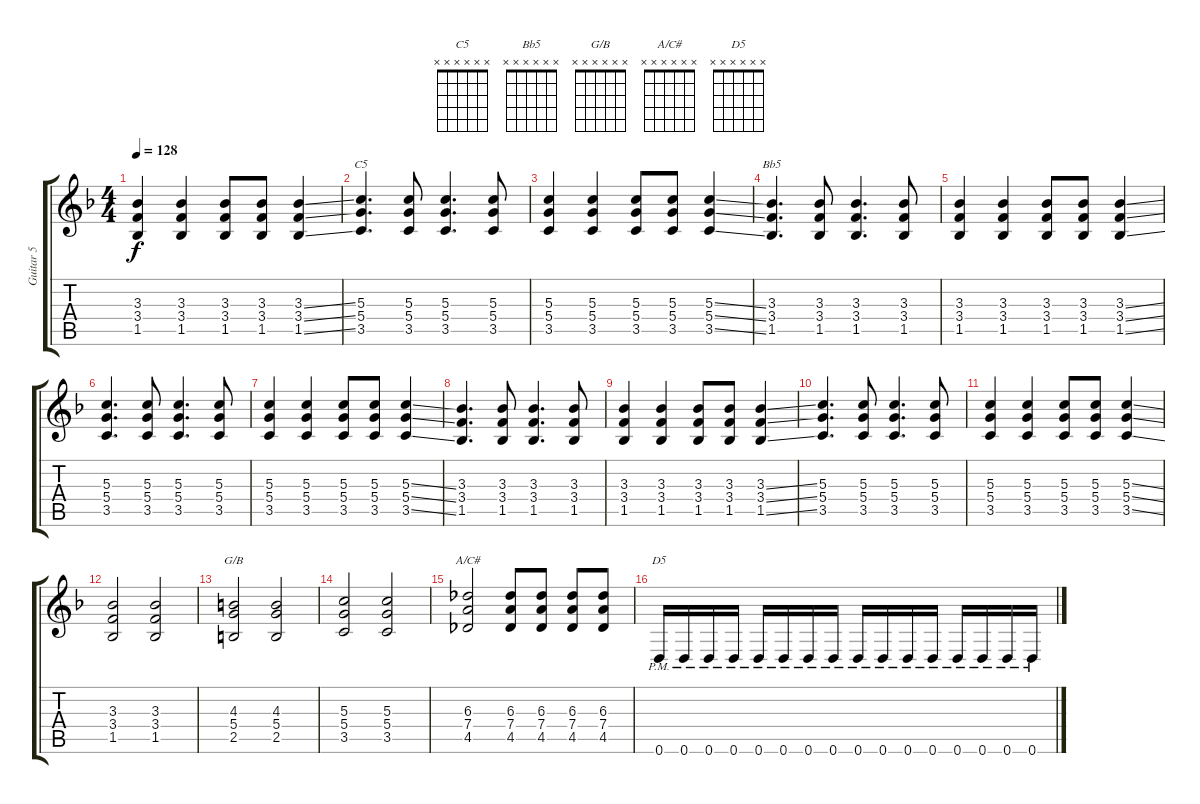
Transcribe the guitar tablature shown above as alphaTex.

\track ("Guitar 5" "Guitar 5") {instrument distortionguitar}
\staff {score tabs}
\tuning (E4 B3 G3 D3 A2 D2) {hide}
\chord ("C5" x x x x x x)
\chord ("Bb5" x x x x x x)
\chord ("G/B" x x x x x x)
\chord ("A/C#" x x x x x x)
\chord ("D5" x x x x x x)
\ts (4 4)
\tempo 128
\clef g2
\ks dminor
(3.3 3.4 1.5).4{dy f} (3.3 3.4 1.5).4 (3.3 3.4 1.5).8 (3.3 3.4 1.5).8 (3.3{ss} 3.4{ss} 1.5{ss}).4 |
(5.3 5.4 3.5).4{d ch "C5"} (5.3 5.4 3.5).8 (5.3 5.4 3.5).4{d} (5.3 5.4 3.5).8 |
(5.3 5.4 3.5).4 (5.3 5.4 3.5).4 (5.3 5.4 3.5).8 (5.3 5.4 3.5).8 (5.3{ss} 5.4{ss} 3.5{ss}).4 |
(3.3 3.4 1.5).4{d ch "Bb5"} (3.3 3.4 1.5).8 (3.3 3.4 1.5).4{d} (3.3 3.4 1.5).8 |
(3.3 3.4 1.5).4 (3.3 3.4 1.5).4 (3.3 3.4 1.5).8 (3.3 3.4 1.5).8 (3.3{ss} 3.4{ss} 1.5{ss}).4 |
(5.3 5.4 3.5).4{d} (5.3 5.4 3.5).8 (5.3 5.4 3.5).4{d} (5.3 5.4 3.5).8 |
(5.3 5.4 3.5).4 (5.3 5.4 3.5).4 (5.3 5.4 3.5).8 (5.3 5.4 3.5).8 (5.3{ss} 5.4{ss} 3.5{ss}).4 |
(3.3 3.4 1.5).4{d} (3.3 3.4 1.5).8 (3.3 3.4 1.5).4{d} (3.3 3.4 1.5).8 |
(3.3 3.4 1.5).4 (3.3 3.4 1.5).4 (3.3 3.4 1.5).8 (3.3 3.4 1.5).8 (3.3{ss} 3.4{ss} 1.5{ss}).4 |
(5.3 5.4 3.5).4{d} (5.3 5.4 3.5).8 (5.3 5.4 3.5).4{d} (5.3 5.4 3.5).8 |
(5.3 5.4 3.5).4 (5.3 5.4 3.5).4 (5.3 5.4 3.5).8 (5.3 5.4 3.5).8 (5.3{ss} 5.4{ss} 3.5{ss}).4 |
(3.3 3.4 1.5).2 (3.3 3.4 1.5).2 |
(4.3 5.4 2.5).2{ch "G/B"} (4.3 5.4 2.5).2 |
(5.3 5.4 3.5).2 (5.3 5.4 3.5).2 |
(6.3 7.4 4.5).2{ch "A/C#"} (6.3 7.4 4.5).8 (6.3 7.4 4.5).8 (6.3 7.4 4.5).8 (6.3 7.4 4.5).8 |
0.6{pm}.16{ch "D5"} 0.6{pm}.16 0.6{pm}.16 0.6{pm}.16 0.6{pm}.16 0.6{pm}.16 0.6{pm}.16 0.6{pm}.16 0.6{pm}.16 0.6{pm}.16 0.6{pm}.16 0.6{pm}.16 0.6{pm}.16 0.6{pm}.16 0.6{pm}.16 0.6{pm}.16
